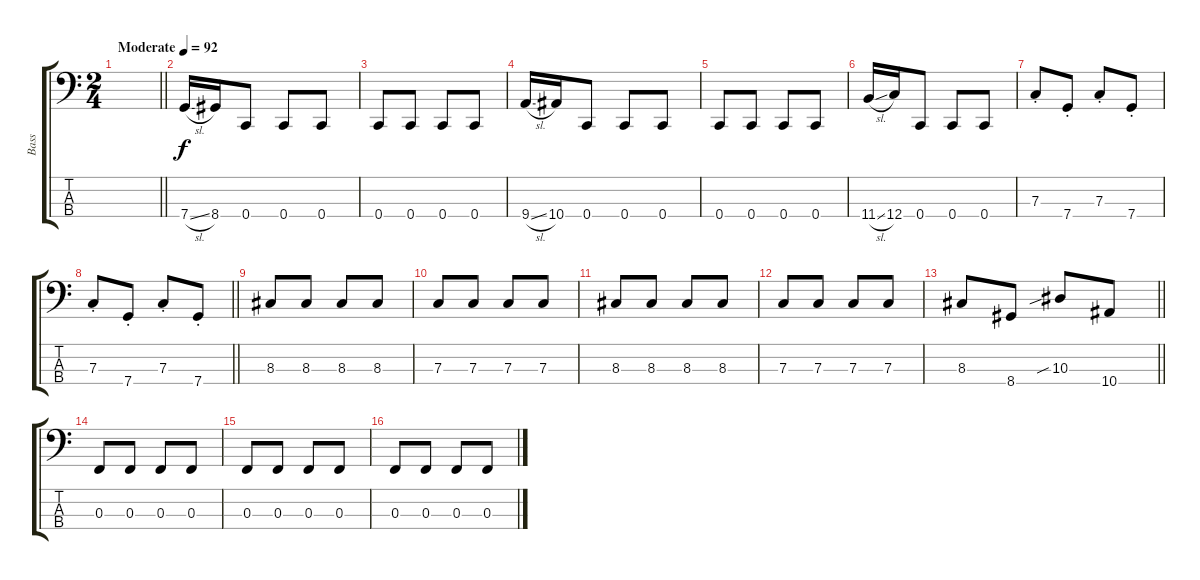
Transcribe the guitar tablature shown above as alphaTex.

\track ("Bass" "Bass") {instrument electricbassfinger}
\staff {score tabs}
\tuning (Eb2 Bb1 F1 C1) {hide}
\ts (2 4)
\tempo (92 "Moderate")
\clef f4
\barLineRight lightlight
\ks c
|
\section ("" "")
7.4{sl}.16 8.4.16 0.4.8 0.4.8 0.4.8 |
0.4.8 0.4.8 0.4.8 0.4.8 |
9.4{sl}.16 10.4.16 0.4.8 0.4.8 0.4.8 |
0.4.8 0.4.8 0.4.8 0.4.8 |
11.4{sl}.16 12.4.16 0.4.8 0.4.8 0.4.8 |
7.3{st}.8 7.4{st}.8 7.3{st}.8 7.4{st}.8 |
\barLineRight lightlight
7.3{st}.8 7.4{st}.8 7.3{st}.8 7.4{st}.8 |
\section ("" "")
8.3.8 8.3.8 8.3.8 8.3.8 |
7.3.8 7.3.8 7.3.8 7.3.8 |
8.3.8 8.3.8 8.3.8 8.3.8 |
7.3.8 7.3.8 7.3.8 7.3.8 |
\barLineRight lightlight
8.3.8 8.4.8 10.3{sib}.8 10.4.8 |
\section ("" "")
0.3.8 0.3.8 0.3.8 0.3.8 |
0.3.8 0.3.8 0.3.8 0.3.8 |
0.3.8 0.3.8 0.3.8 0.3.8
